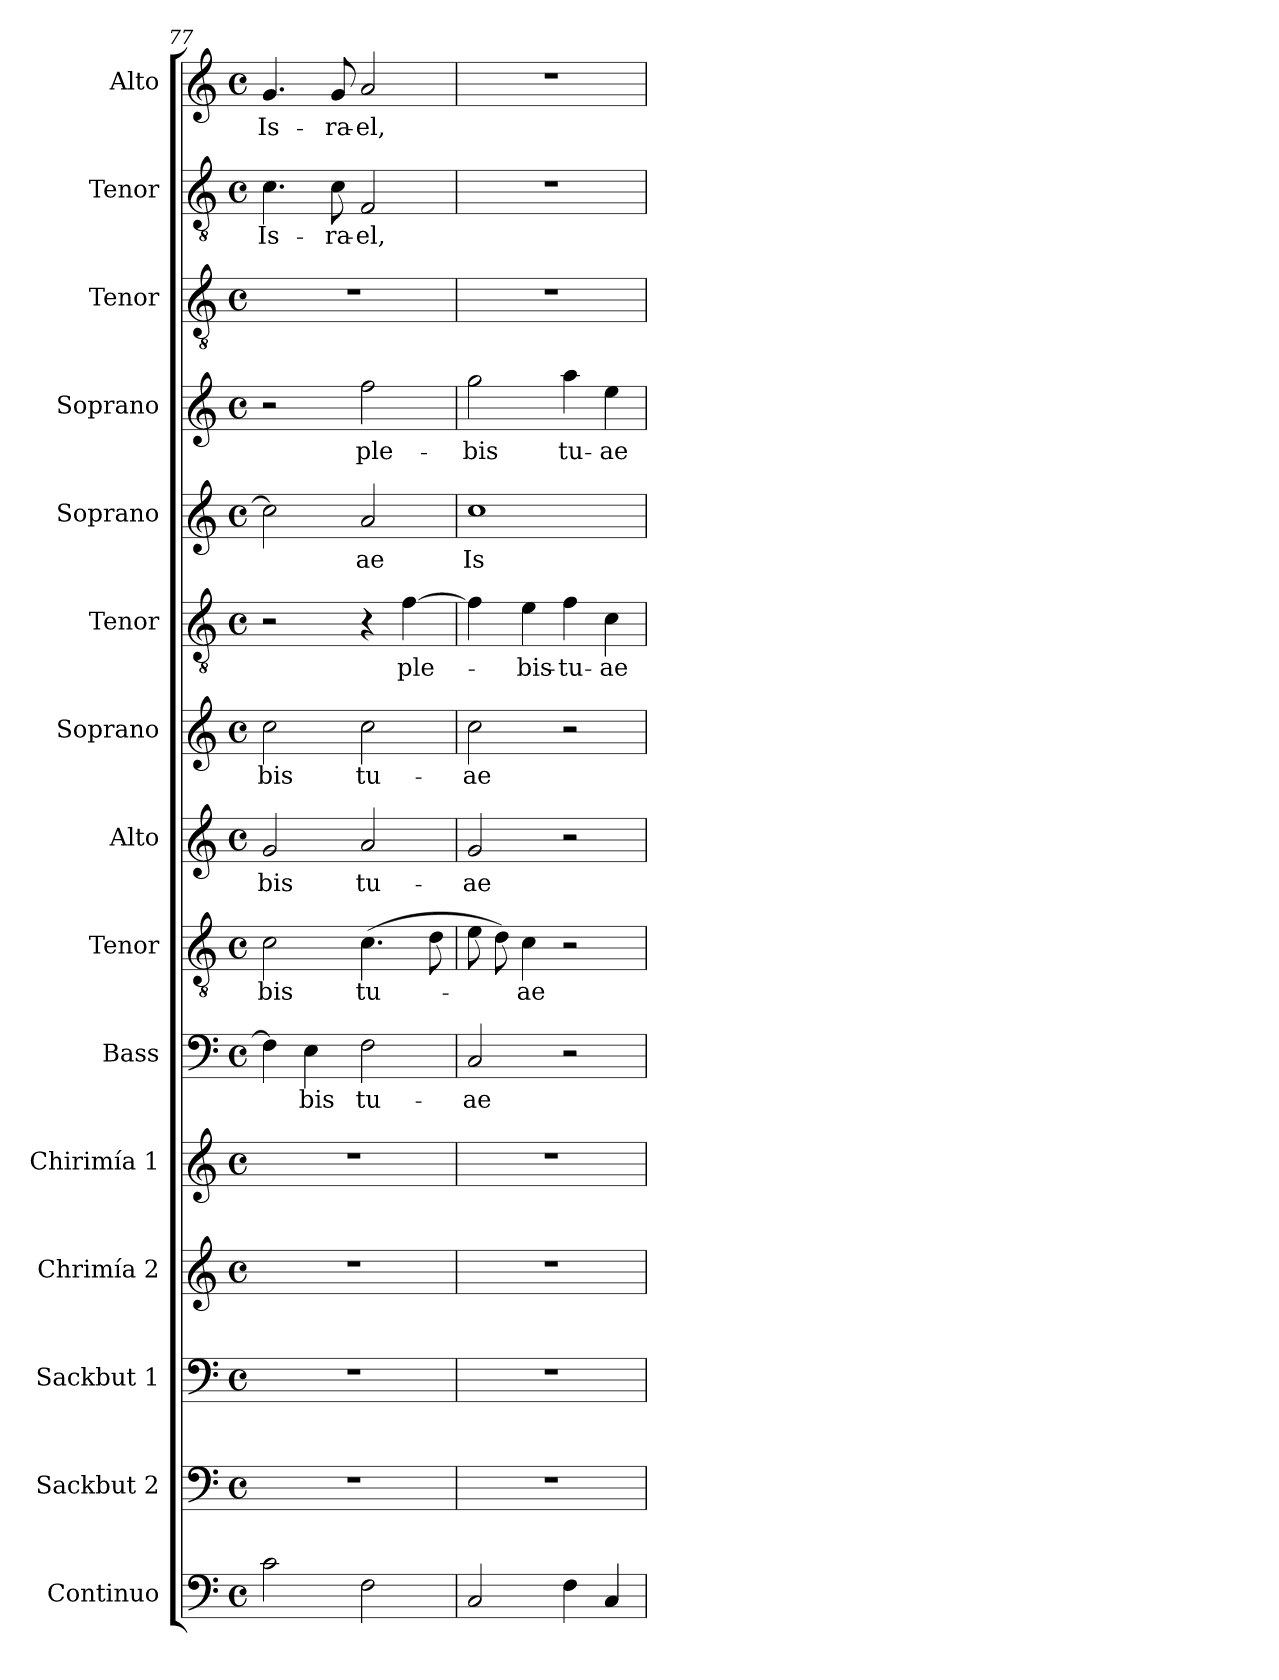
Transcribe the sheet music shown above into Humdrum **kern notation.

**kern	**kern	**kern	**kern	**kern	**kern	**text	**kern	**text	**kern	**text	**kern	**text	**kern	**text	**kern	**text	**kern	**text	**kern	**kern	**text	**kern	**text
*part15	*part14	*part13	*part12	*part11	*part10	*part10	*part9	*part9	*part8	*part8	*part7	*part7	*part6	*part6	*part5	*part5	*part4	*part4	*part3	*part2	*part2	*part1	*part1
*staff15	*staff14	*staff13	*staff12	*staff11	*staff10	*staff10	*staff9	*staff9	*staff8	*staff8	*staff7	*staff7	*staff6	*staff6	*staff5	*staff5	*staff4	*staff4	*staff3	*staff2	*staff2	*staff1	*staff1
*I"Continuo	*I"Sackbut 2	*I"Sackbut 1	*I"Chrimía 2	*I"Chirimía 1	*I"Bass	*	*I"Tenor	*	*I"Alto	*	*I"Soprano	*	*I"Tenor	*	*I"Soprano	*	*I"Soprano	*	*I"Tenor	*I"Tenor	*	*I"Alto	*
*I'Cont.	*I'Sckbt 2.	*I'Sckbt 1.	*I'Ch2.	*I'Ch1.	*I'B.	*	*I'T.	*	*I'A.	*	*I'S.	*	*I'T.	*	*I'S.	*	*I'S.	*	*I'T.	*I'T.	*	*I'A.	*
*clefF4	*clefF4	*clefF4	*clefG2	*clefG2	*clefF4	*	*clefGv2	*	*clefG2	*	*clefG2	*	*clefGv2	*	*clefG2	*	*clefG2	*	*clefGv2	*clefGv2	*	*clefG2	*
*	*	*	*	*	*	*	*ITrd7c12	*	*	*	*	*	*ITrd7c12	*	*	*	*	*	*ITrd7c12	*ITrd7c12	*	*	*
*k[]	*k[]	*k[]	*k[]	*k[]	*k[]	*	*k[]	*	*k[]	*	*k[]	*	*k[]	*	*k[]	*	*k[]	*	*k[]	*k[]	*	*k[]	*
*C:	*C:	*C:	*C:	*C:	*C:	*	*C:	*	*C:	*	*C:	*	*C:	*	*C:	*	*C:	*	*C:	*C:	*	*C:	*
*M4/4	*M4/4	*M4/4	*M4/4	*M4/4	*M4/4	*	*M4/4	*	*M4/4	*	*M4/4	*	*M4/4	*	*M4/4	*	*M4/4	*	*M4/4	*M4/4	*	*M4/4	*
*met(c)	*met(c)	*met(c)	*met(c)	*met(c)	*met(c)	*	*met(c)	*	*met(c)	*	*met(c)	*	*met(c)	*	*met(c)	*	*met(c)	*	*met(c)	*met(c)	*	*met(c)	*
=77	=77	=77	=77	=77	=77	=77	=77	=77	=77	=77	=77	=77	=77	=77	=77	=77	=77	=77	=77	=77	=77	=77	=77
!	!	!	!	!	!	!	!	!LO:LY:b:color=#000000	!	!	!	!	!	!	!	!	!	!	!	!	!	!	!
!	!	!	!	!	!	!	!	!	!	!LO:LY:b:color=#000000	!	!	!	!	!	!	!	!	!	!	!	!	!
!	!	!	!	!	!	!	!	!	!	!	!	!LO:LY:b:color=#000000	!	!	!	!	!	!	!	!	!	!	!
!	!	!	!	!	!	!	!	!	!	!	!	!	!	!	!	!	!	!	!	!	!LO:LY:b:color=#000000	!	!
!	!	!	!	!	!	!	!	!	!	!	!	!	!	!	!	!	!	!	!	!	!	!	!LO:LY:b:color=#000000
2ci\	1r	1r	1r	1r	4Fi\]	.	2Ci\	-bis	2gi/	-bis	2cci\	-bis	2r	.	2cci\]	.	2r	.	1r	4.Ci\	Is-	4.gi/	Is-
!	!	!	!	!	!	!LO:LY:b:color=#000000	!	!	!	!	!	!	!	!	!	!	!	!	!	!	!	!	!
.	.	.	.	.	4Ei\	-bis	.	.	.	.	.	.	.	.	.	.	.	.	.	.	.	.	.
!	!	!	!	!	!	!	!	!	!	!	!	!	!	!	!	!	!	!	!	!	!LO:LY:b:color=#000000	!	!
!	!	!	!	!	!	!	!	!	!	!	!	!	!	!	!	!	!	!	!	!	!	!	!LO:LY:b:color=#000000
.	.	.	.	.	.	.	.	.	.	.	.	.	.	.	.	.	.	.	.	8Ci\	-ra-	8gi/	-ra-
!	!	!	!	!	!	!LO:LY:b:color=#000000	!	!	!	!	!	!	!	!	!	!	!	!	!	!	!	!	!
!	!	!	!	!	!	!	!	!LO:LY:b:color=#000000	!	!	!	!	!	!	!	!	!	!	!	!	!	!	!
!	!	!	!	!	!	!	!	!	!	!LO:LY:b:color=#000000	!	!	!	!	!	!	!	!	!	!	!	!	!
!	!	!	!	!	!	!	!	!	!	!	!	!LO:LY:b:color=#000000	!	!	!	!	!	!	!	!	!	!	!
!	!	!	!	!	!	!	!	!	!	!	!	!	!	!	!	!LO:LY:b:color=#000000	!	!	!	!	!	!	!
!	!	!	!	!	!	!	!	!	!	!	!	!	!	!	!	!	!	!LO:LY:b:color=#000000	!	!	!	!	!
!	!	!	!	!	!	!	!	!	!	!	!	!	!	!	!	!	!	!	!	!	!LO:LY:b:color=#000000	!	!
!	!	!	!	!	!	!	!	!	!	!	!	!	!	!	!	!	!	!	!	!	!	!	!LO:LY:b:color=#000000
2Fi\	.	.	.	.	2Fi\	tu-	(4.Ci\	tu-	2ai/	tu-	2cci\	tu-	4r	.	2ai/	-ae	2ffi\	ple-	.	2FFi/	-el,	2ai/	-el,
!	!	!	!	!	!	!	!	!	!	!	!	!	!	!LO:LY:b:color=#000000	!	!	!	!	!	!	!	!	!
.	.	.	.	.	.	.	.	.	.	.	.	.	[>4Fi\	ple-	.	.	.	.	.	.	.	.	.
.	.	.	.	.	.	.	8Di\	.	.	.	.	.	.	.	.	.	.	.	.	.	.	.	.
=78	=78	=78	=78	=78	=78	=78	=78	=78	=78	=78	=78	=78	=78	=78	=78	=78	=78	=78	=78	=78	=78	=78	=78
!	!	!	!	!	!	!LO:LY:b:color=#000000	!	!	!	!	!	!	!	!	!	!	!	!	!	!	!	!	!
!	!	!	!	!	!	!	!	!	!	!LO:LY:b:color=#000000	!	!	!	!	!	!	!	!	!	!	!	!	!
!	!	!	!	!	!	!	!	!	!	!	!	!LO:LY:b:color=#000000	!	!	!	!	!	!	!	!	!	!	!
!	!	!	!	!	!	!	!	!	!	!	!	!	!	!	!	!LO:LY:b:color=#000000	!	!	!	!	!	!	!
!	!	!	!	!	!	!	!	!	!	!	!	!	!	!	!	!	!	!LO:LY:b:color=#000000	!	!	!	!	!
2Ci/	1r	1r	1r	1r	2Ci/	-ae	8Ei\	.	2gi/	-ae	2cci\	-ae	4Fi\]	.	1cci	Is-	2ggi\	-bis	1r	1r	.	1r	.
.	.	.	.	.	.	.	8Di\)	.	.	.	.	.	.	.	.	.	.	.	.	.	.	.	.
!	!	!	!	!	!	!	!	!LO:LY:b:color=#000000	!	!	!	!	!	!	!	!	!	!	!	!	!	!	!
!	!	!	!	!	!	!	!	!	!	!	!	!	!	!LO:LY:b:color=#000000	!	!	!	!	!	!	!	!	!
.	.	.	.	.	.	.	4Ci\	-ae	.	.	.	.	4Ei\	-bis-	.	.	.	.	.	.	.	.	.
!	!	!	!	!	!	!	!	!	!	!	!	!	!	!LO:LY:b:color=#000000	!	!	!	!	!	!	!	!	!
!	!	!	!	!	!	!	!	!	!	!	!	!	!	!	!	!	!	!LO:LY:b:color=#000000	!	!	!	!	!
4Fi\	.	.	.	.	2r	.	2r	.	2r	.	2r	.	4Fi\	-tu-	.	.	4aai\	tu-	.	.	.	.	.
!	!	!	!	!	!	!	!	!	!	!	!	!	!	!LO:LY:b:color=#000000	!	!	!	!	!	!	!	!	!
!	!	!	!	!	!	!	!	!	!	!	!	!	!	!	!	!	!	!LO:LY:b:color=#000000	!	!	!	!	!
4Ci/	.	.	.	.	.	.	.	.	.	.	.	.	4Ci\	-ae	.	.	4eei\	-ae	.	.	.	.	.
=	=	=	=	=	=	=	=	=	=	=	=	=	=	=	=	=	=	=	=	=	=	=	=
*-	*-	*-	*-	*-	*-	*-	*-	*-	*-	*-	*-	*-	*-	*-	*-	*-	*-	*-	*-	*-	*-	*-	*-
